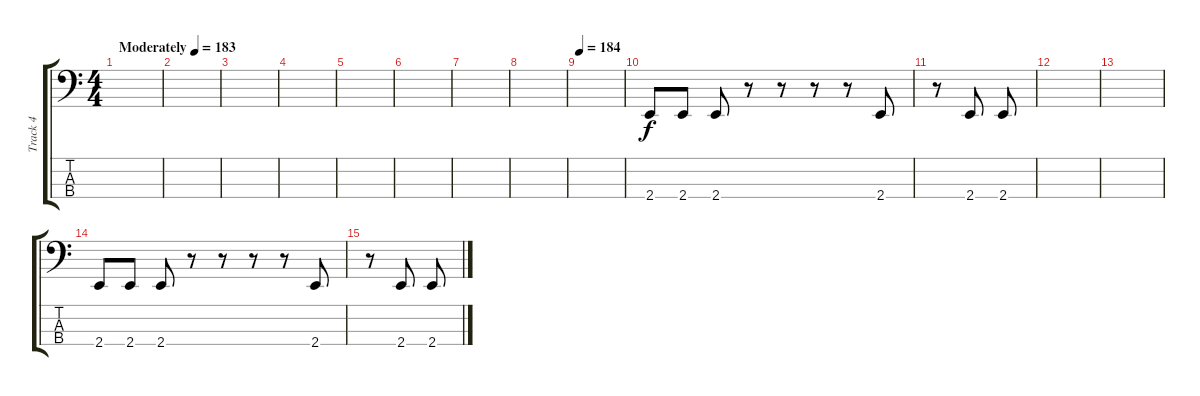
\track ("Track 4" "Track 4") {instrument electricbassfinger}
\staff {score tabs}
\tuning (F2 C2 G1 D1) {hide}
\ts (4 4)
\tempo (183 "Moderately")
\tempo 92
\tempo (183 "Moderately")
\clef f4
\ks c
|
|
|
|
|
|
|
|
\tempo 184
|
2.4.8 2.4.8 2.4.8 r.8 r.8 r.8 r.8 2.4.8 |
r.8 2.4.8 2.4.8 |
|
|
2.4.8 2.4.8 2.4.8 r.8 r.8 r.8 r.8 2.4.8 |
r.8 2.4.8 2.4.8
